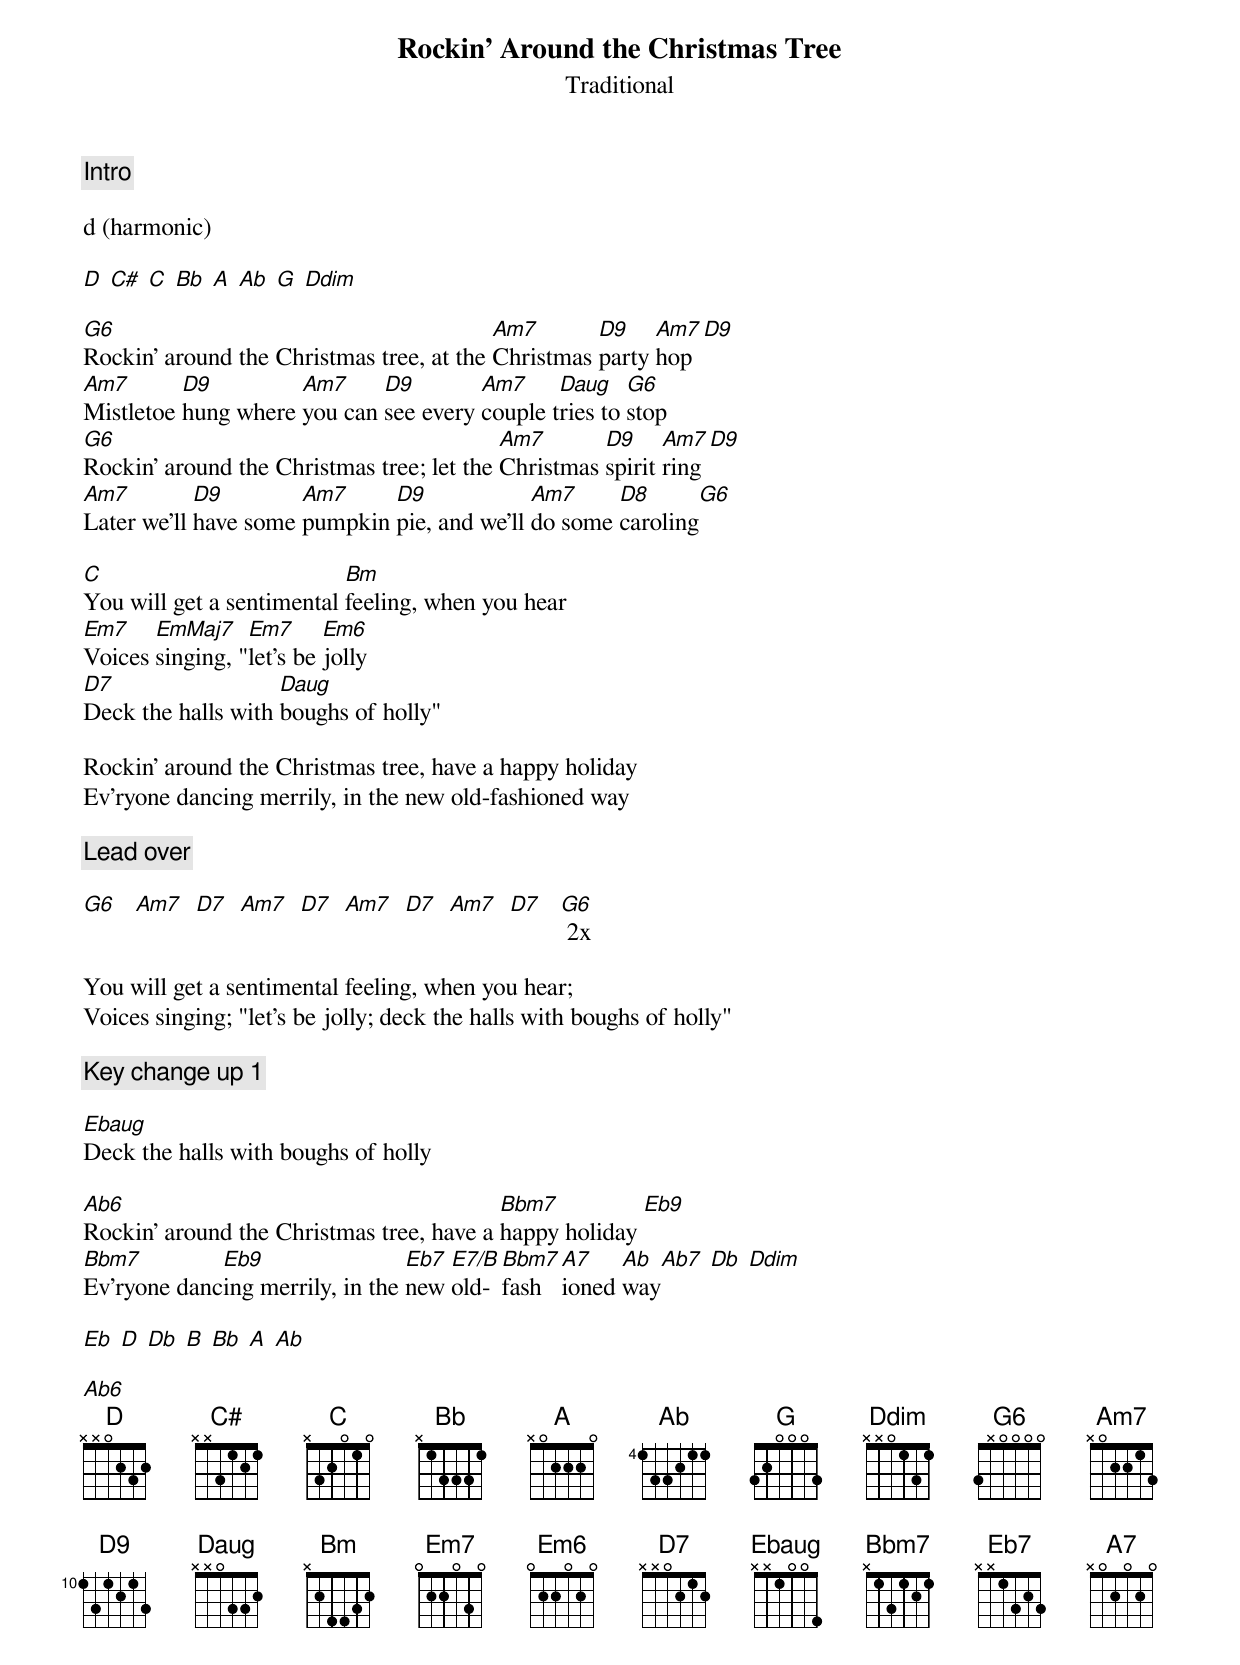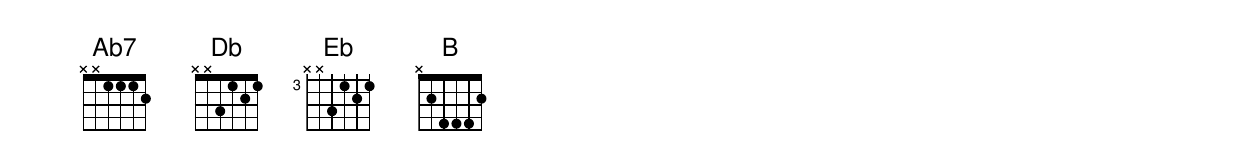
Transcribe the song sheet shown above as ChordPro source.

{title:Rockin' Around the Christmas Tree}
{subtitle:Traditional}
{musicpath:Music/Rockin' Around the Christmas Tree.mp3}
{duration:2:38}
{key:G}

{c:Intro}

d (harmonic)

[D] [C#] [C] [Bb] [A] [Ab] [G] [Ddim]

[G6]Rockin' around the Christmas tree, at the [Am7]Christmas [D9]party [Am7]hop [D9]
[Am7]Mistletoe [D9]hung where [Am7]you can [D9]see every [Am7]couple t[Daug]ries to [G6]stop
[G6]Rockin' around the Christmas tree; let the [Am7]Christmas [D9]spirit [Am7]ring [D9]
[Am7]Later we'll [D9]have some [Am7]pumpkin [D9]pie, and we'll [Am7]do some [D8]caroling[G6]

[C]You will get a sentimental [Bm]feeling, when you hear
[Em7]Voices [EmMaj7]singing, "[Em7]let's be [Em6]jolly
[D7]Deck the halls with [Daug]boughs of holly"

Rockin' around the Christmas tree, have a happy holiday
Ev'ryone dancing merrily, in the new old-fashioned way

{c:Lead over}

[G6]   [Am7]  [D7]  [Am7]  [D7]  [Am7]  [D7]  [Am7]  [D7]   [G6] 2x

You will get a sentimental feeling, when you hear;
Voices singing; "let's be jolly; deck the halls with boughs of holly"

{c:Key change up 1}

[Ebaug]Deck the halls with boughs of holly

[Ab6]Rockin' around the Christmas tree, have a [Bbm7]happy holiday [Eb9]
[Bbm7]Ev'ryone danc[Eb9]ing merrily, in the [Eb7]new [E7/B]old-[Bbm7]fash[A7]ioned [Ab]way[Ab7] [Db] [Ddim]

[Eb] [D] [Db] [B] [Bb] [A] [Ab]

[Ab6]
